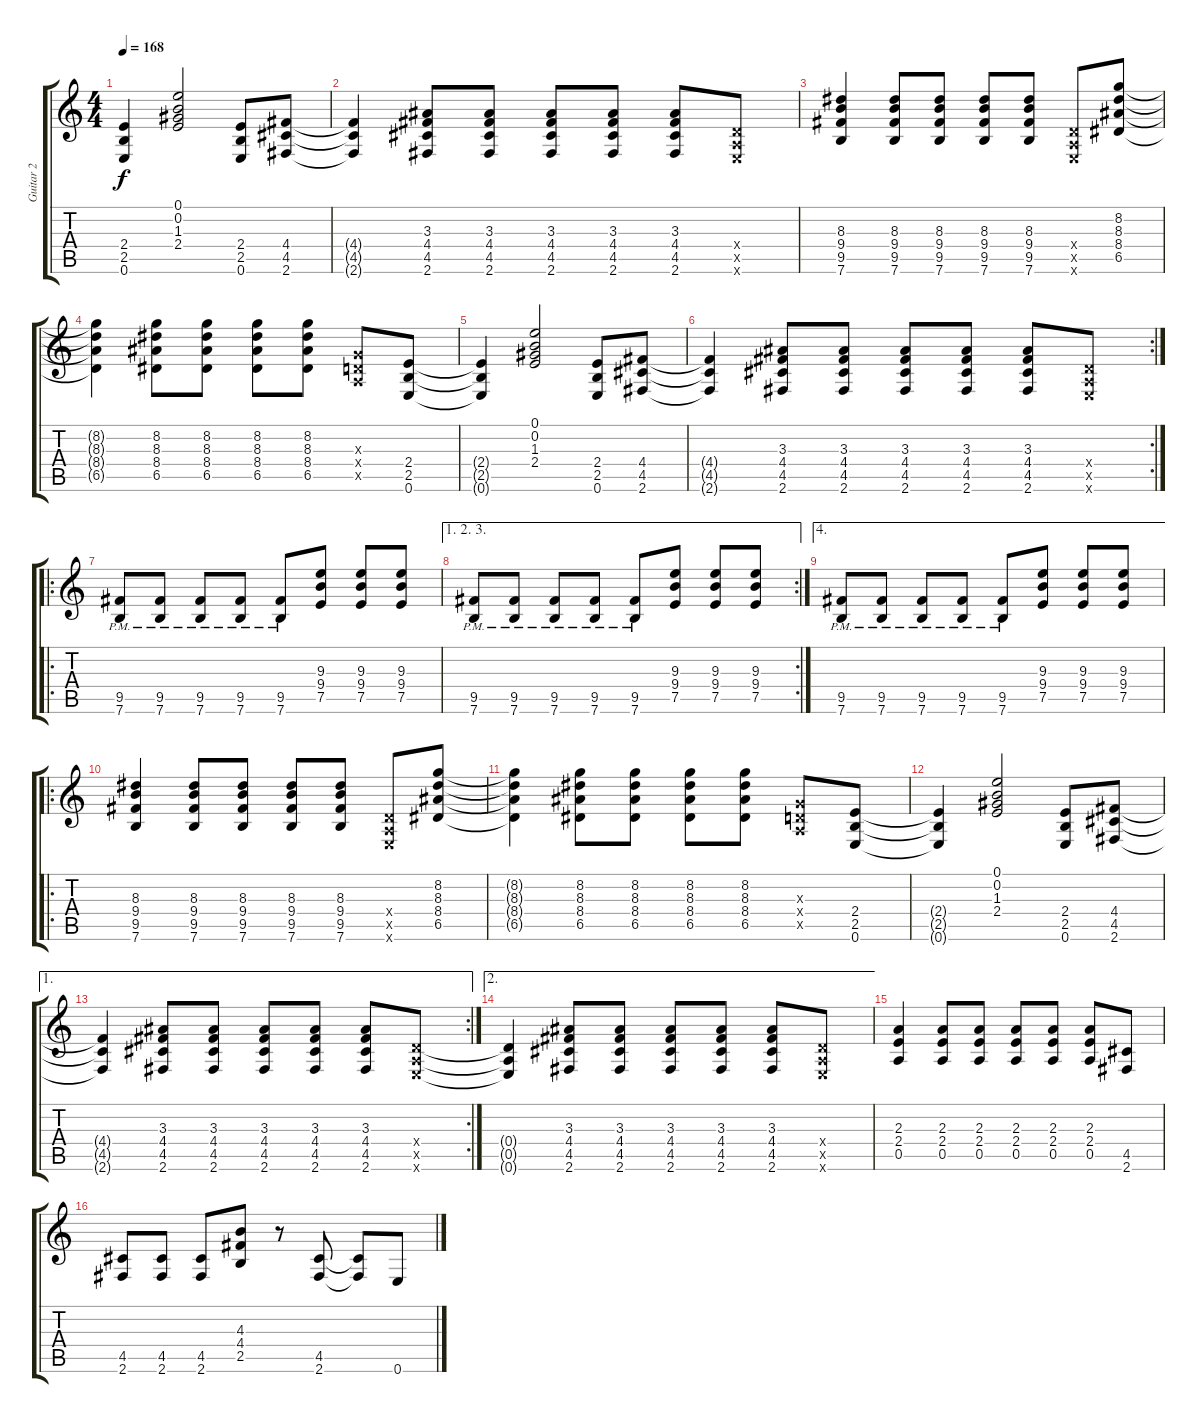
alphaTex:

\track ("Guitar 2" "Guitar 2") {instrument overdrivenguitar}
\staff {score tabs}
\tuning (E4 B3 G3 D3 A2 E2) {hide}
\ts (4 4)
\tempo 168
\clef g2
\ks c
(2.4{t} 2.5{t} 0.6{t}).4{dy f} (0.1 0.2 1.3 2.4).2 (2.4 2.5 0.6).8 (4.4 4.5 2.6).8 |
(4.4{t} 4.5{t} 2.6{t}).4 (3.3 4.4 4.5 2.6).8 (3.3 4.4 4.5 2.6).8 (3.3 4.4 4.5 2.6).8 (3.3 4.4 4.5 2.6).8 (3.3 4.4 4.5 2.6).8 (0.4{x} 0.5{x} 0.6{x}).8 |
(8.3 9.4 9.5 7.6).4 (8.3 9.4 9.5 7.6).8 (8.3 9.4 9.5 7.6).8 (8.3 9.4 9.5 7.6).8 (8.3 9.4 9.5 7.6).8 (0.4{x} 0.5{x} 0.6{x}).8 (8.2 8.3 8.4 6.5).8 |
(8.2{t} 8.3{t} 8.4{t} 6.5{t}).4 (8.2 8.3 8.4 6.5).8 (8.2 8.3 8.4 6.5).8 (8.2 8.3 8.4 6.5).8 (8.2 8.3 8.4 6.5).8 (0.3{x} 0.4{x} 0.5{x}).8 (2.4 2.5 0.6).8 |
(2.4{t} 2.5{t} 0.6{t}).4 (0.1 0.2 1.3 2.4).2 (2.4 2.5 0.6).8 (4.4 4.5 2.6).8 |
\rc 2
(4.4{t} 4.5{t} 2.6{t}).4 (3.3 4.4 4.5 2.6).8 (3.3 4.4 4.5 2.6).8 (3.3 4.4 4.5 2.6).8 (3.3 4.4 4.5 2.6).8 (3.3 4.4 4.5 2.6).8 (0.4{x} 0.5{x} 0.6{x}).8 |
\ro
(9.5{pm} 7.6{pm}).8 (9.5{pm} 7.6{pm}).8 (9.5{pm} 7.6{pm}).8 (9.5{pm} 7.6{pm}).8 (9.5{pm} 7.6{pm}).8 (9.3 9.4 7.5).8 (9.3 9.4 7.5).8 (9.3 9.4 7.5).8 |
\ae (1 2 3)
\rc 2
(9.5{pm} 7.6{pm}).8 (9.5{pm} 7.6{pm}).8 (9.5{pm} 7.6{pm}).8 (9.5{pm} 7.6{pm}).8 (9.5{pm} 7.6{pm}).8 (9.3 9.4 7.5).8 (9.3 9.4 7.5).8 (9.3 9.4 7.5).8 |
\ae 4
(9.5{pm} 7.6{pm}).8 (9.5{pm} 7.6{pm}).8 (9.5{pm} 7.6{pm}).8 (9.5{pm} 7.6{pm}).8 (9.5{pm} 7.6{pm}).8 (9.3 9.4 7.5).8 (9.3 9.4 7.5).8 (9.3 9.4 7.5).8 |
\ro
(8.3 9.4 9.5 7.6).4 (8.3 9.4 9.5 7.6).8 (8.3 9.4 9.5 7.6).8 (8.3 9.4 9.5 7.6).8 (8.3 9.4 9.5 7.6).8 (0.4{x} 0.5{x} 0.6{x}).8 (8.2 8.3 8.4 6.5).8 |
(8.2{t} 8.3{t} 8.4{t} 6.5{t}).4 (8.2 8.3 8.4 6.5).8 (8.2 8.3 8.4 6.5).8 (8.2 8.3 8.4 6.5).8 (8.2 8.3 8.4 6.5).8 (0.3{x} 0.4{x} 0.5{x}).8 (2.4 2.5 0.6).8 |
(2.4{t} 2.5{t} 0.6{t}).4 (0.1 0.2 1.3 2.4).2 (2.4 2.5 0.6).8 (4.4 4.5 2.6).8 |
\ae 1
\rc 2
(4.4{t} 4.5{t} 2.6{t}).4 (3.3 4.4 4.5 2.6).8 (3.3 4.4 4.5 2.6).8 (3.3 4.4 4.5 2.6).8 (3.3 4.4 4.5 2.6).8 (3.3 4.4 4.5 2.6).8 (0.4{x} 0.5{x} 0.6{x}).8 |
\ae 2
(0.4{t} 0.5{t} 0.6{t}).4 (3.3 4.4 4.5 2.6).8 (3.3 4.4 4.5 2.6).8 (3.3 4.4 4.5 2.6).8 (3.3 4.4 4.5 2.6).8 (3.3 4.4 4.5 2.6).8 (0.4{x} 0.5{x} 0.6{x}).8 |
(2.3 2.4 0.5).4 (2.3 2.4 0.5).8 (2.3 2.4 0.5).8 (2.3 2.4 0.5).8 (2.3 2.4 0.5).8 (2.3 2.4 0.5).8 (4.5 2.6).8 |
(4.5 2.6).8 (4.5 2.6).8 (4.5 2.6).8 (4.3 4.4 2.5).8 r.8 (4.5 2.6).8 (4.5{t} 2.6{t}).8 0.6.8
